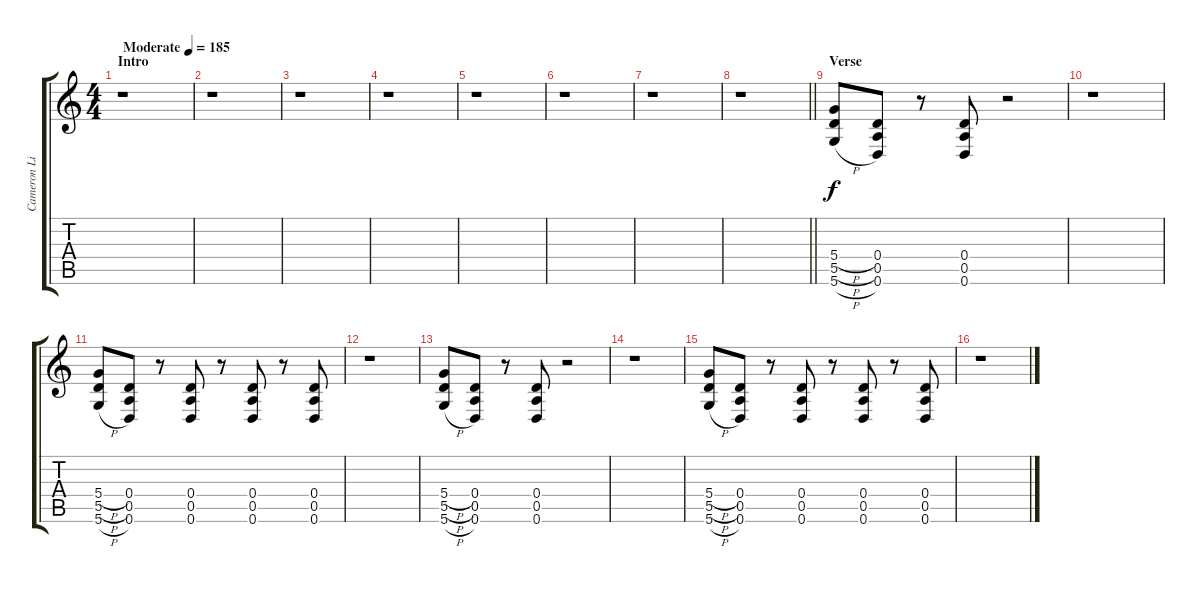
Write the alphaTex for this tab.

\track ("Cameron Liddell (Guitar 2)" "Cameron Li") {instrument distortionguitar}
\staff {score tabs}
\tuning (E4 B3 G3 D3 A2 D2) {hide}
\ts (4 4)
\section ("" "Intro")
\tempo (185 "Moderate")
\clef g2
\ks c
r.1{dy f instrument distortionguitar} |
r.1 |
r.1 |
r.1 |
r.1 |
r.1 |
r.1 |
\barLineRight lightlight
r.1 |
\section ("" "Verse")
(5.4{h} 5.5{h} 5.6{h}).8 (0.4 0.5 0.6).8 r.8 (0.4 0.5 0.6).8 r.2 |
r.1 |
(5.4{h} 5.5{h} 5.6{h}).8 (0.4 0.5 0.6).8 r.8 (0.4 0.5 0.6).8 r.8 (0.4 0.5 0.6).8 r.8 (0.4 0.5 0.6).8 |
r.1 |
(5.4{h} 5.5{h} 5.6{h}).8 (0.4 0.5 0.6).8 r.8 (0.4 0.5 0.6).8 r.2 |
r.1 |
(5.4{h} 5.5{h} 5.6{h}).8 (0.4 0.5 0.6).8 r.8 (0.4 0.5 0.6).8 r.8 (0.4 0.5 0.6).8 r.8 (0.4 0.5 0.6).8 |
r.1
